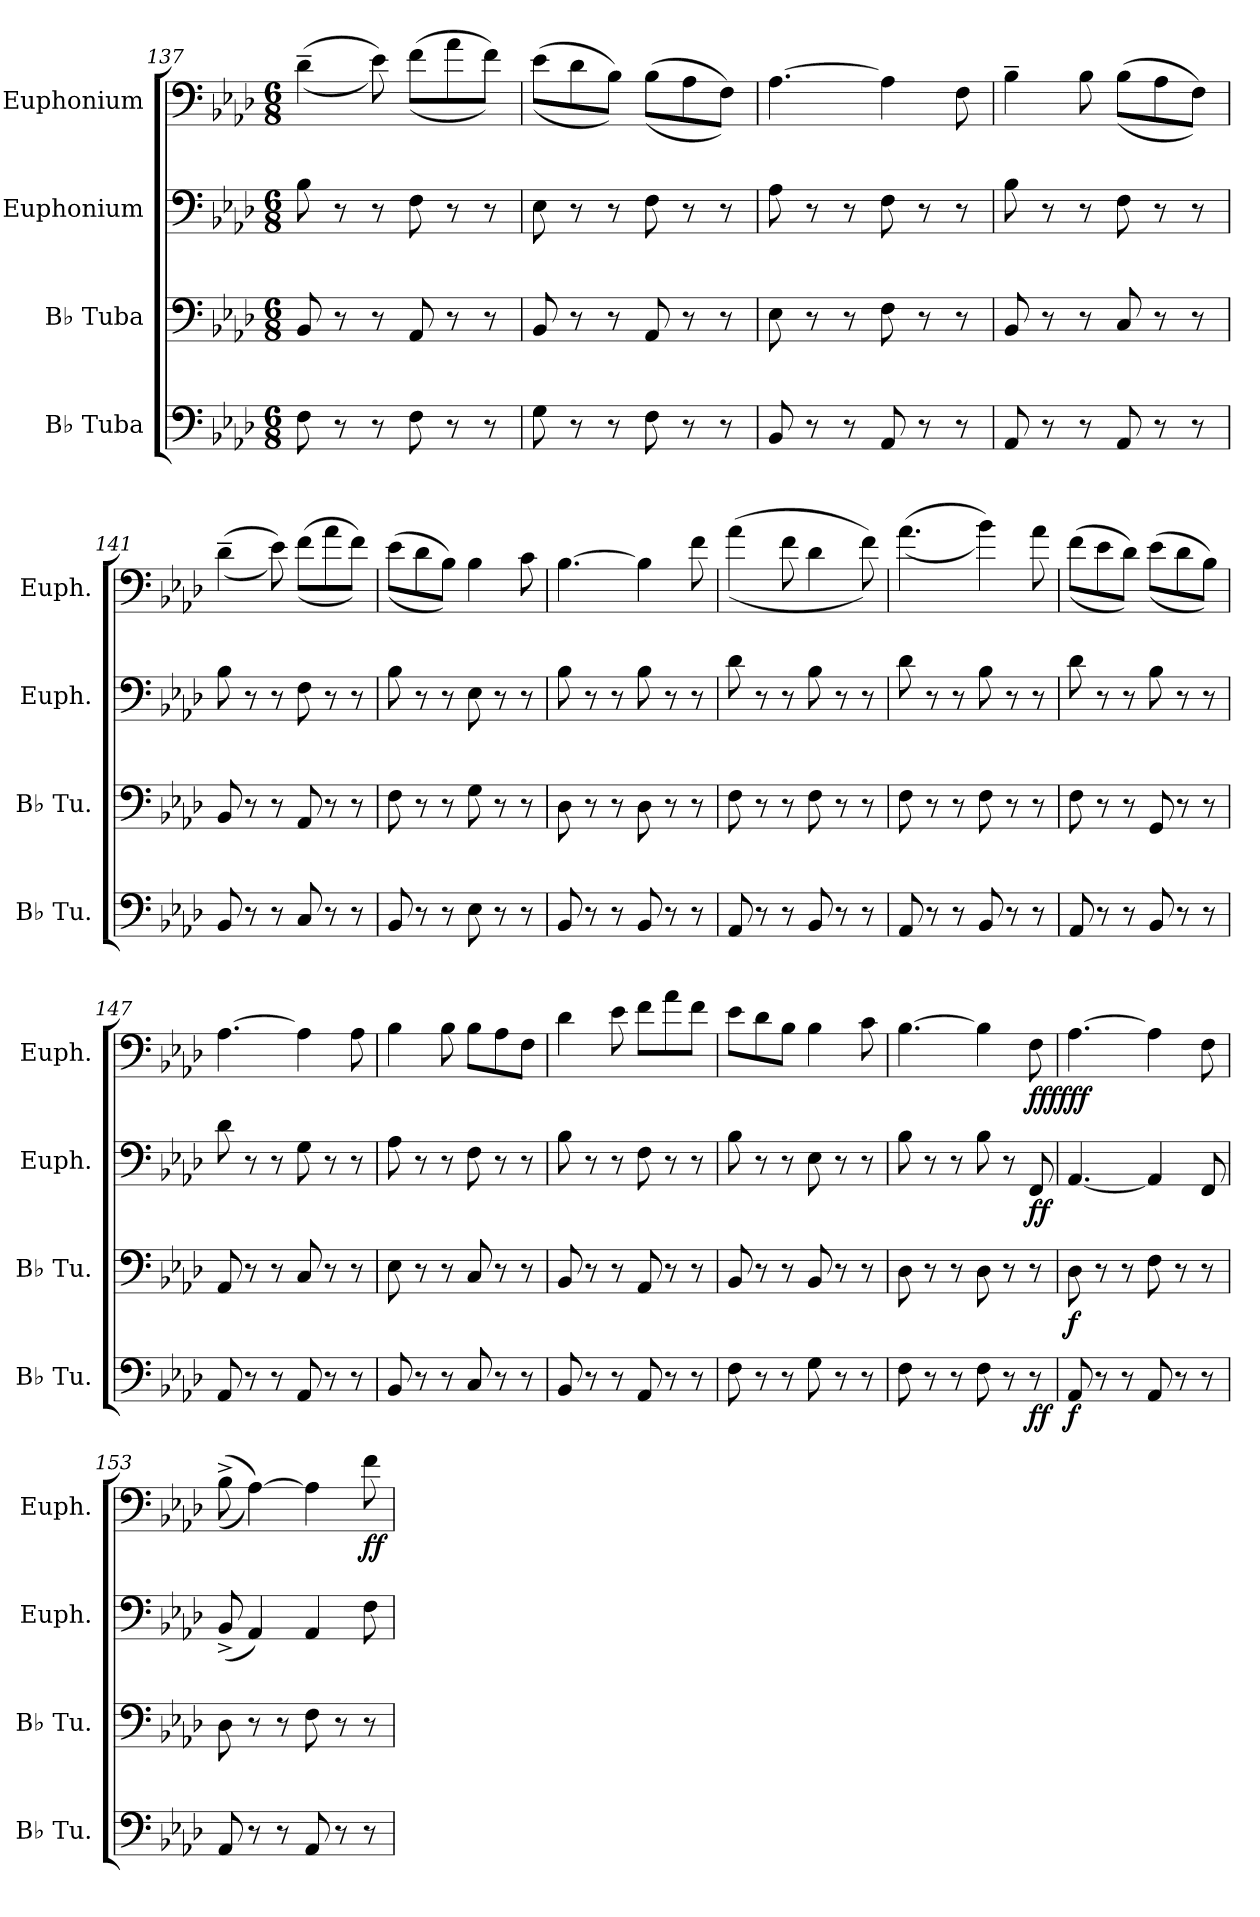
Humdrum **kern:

**kern	**dynam	**kern	**dynam	**kern	**dynam	**kern	**dynam
*part4	*part4	*part3	*part3	*part2	*part2	*part1	*part1
*staff4	*staff4	*staff3	*staff3	*staff2	*staff2	*staff1	*staff1
*I"B♭ Tuba	*	*I"B♭ Tuba	*	*I"Euphonium	*	*I"Euphonium	*
*I'B♭ Tu.	*	*I'B♭ Tu.	*	*I'Euph.	*	*I'Euph.	*
!!LO:LB:g=z
*clefF4	*	*clefF4	*	*clefF4	*	*clefF4	*
*k[b-e-a-d-]	*	*k[b-e-a-d-]	*	*k[b-e-a-d-]	*	*k[b-e-a-d-]	*
*M6/8	*	*M6/8	*	*M6/8	*	*M6/8	*
=137	=137	=137	=137	=137	=137	=137	=137
8F\	.	8BB-/	.	8B-\	.	((4d-~\	.
8r	.	8r	.	8r	.	.	.
8r	.	8r	.	8r	.	8e-\))	.
8F\	.	8AA-/	.	8F\	.	((8f\L	.
8r	.	8r	.	8r	.	8a-\	.
8r	.	8r	.	8r	.	8f\J))	.
=138	=138	=138	=138	=138	=138	=138	=138
8G\	.	8BB-/	.	8E-\	.	((8e-\L	.
8r	.	8r	.	8r	.	8d-\	.
8r	.	8r	.	8r	.	8B-\J))	.
8F\	.	8AA-/	.	8F\	.	((8B-\L	.
8r	.	8r	.	8r	.	8A-\	.
8r	.	8r	.	8r	.	8F\J))	.
=139	=139	=139	=139	=139	=139	=139	=139
8BB-/	.	8E-\	.	8A-\	.	[4.A-\	.
8r	.	8r	.	8r	.	.	.
8r	.	8r	.	8r	.	.	.
8AA-/	.	8F\	.	8F\	.	4A-\]	.
8r	.	8r	.	8r	.	.	.
8r	.	8r	.	8r	.	8F\	.
=140	=140	=140	=140	=140	=140	=140	=140
8AA-/	.	8BB-/	.	8B-\	.	4B-~\	.
8r	.	8r	.	8r	.	.	.
8r	.	8r	.	8r	.	8B-\	.
8AA-/	.	8C/	.	8F\	.	((8B-\L	.
8r	.	8r	.	8r	.	8A-\	.
8r	.	8r	.	8r	.	8F\J))	.
=141	=141	=141	=141	=141	=141	=141	=141
8BB-/	.	8BB-/	.	8B-\	.	((4d-~\	.
8r	.	8r	.	8r	.	.	.
8r	.	8r	.	8r	.	8e-\))	.
8C/	.	8AA-/	.	8F\	.	((8f\L	.
8r	.	8r	.	8r	.	8a-\	.
8r	.	8r	.	8r	.	8f\J))	.
!!LO:LB:g=z
=142	=142	=142	=142	=142	=142	=142	=142
8BB-/	.	8F\	.	8B-\	.	((8e-\L	.
8r	.	8r	.	8r	.	8d-\	.
8r	.	8r	.	8r	.	8B-\J))	.
8E-\	.	8G\	.	8E-\	.	4B-\	.
8r	.	8r	.	8r	.	.	.
8r	.	8r	.	8r	.	8c\	.
=143	=143	=143	=143	=143	=143	=143	=143
8BB-/	.	8D-\	.	8B-\	.	[4.B-\	.
8r	.	8r	.	8r	.	.	.
8r	.	8r	.	8r	.	.	.
8BB-/	.	8D-\	.	8B-\	.	4B-\]	.
8r	.	8r	.	8r	.	.	.
8r	.	8r	.	8r	.	8f\	.
=144	=144	=144	=144	=144	=144	=144	=144
8AA-/	.	8F\	.	8d-\	.	((4a-\	.
8r	.	8r	.	8r	.	.	.
8r	.	8r	.	8r	.	8f\	.
8BB-/	.	8F\	.	8B-\	.	4d-\	.
8r	.	8r	.	8r	.	.	.
8r	.	8r	.	8r	.	8f\))	.
=145	=145	=145	=145	=145	=145	=145	=145
8AA-/	.	8F\	.	8d-\	.	((4.a-\	.
8r	.	8r	.	8r	.	.	.
8r	.	8r	.	8r	.	.	.
8BB-/	.	8F\	.	8B-\	.	4b-\))	.
8r	.	8r	.	8r	.	.	.
8r	.	8r	.	8r	.	8a-\	.
=146	=146	=146	=146	=146	=146	=146	=146
8AA-/	.	8F\	.	8d-\	.	((8f\L	.
8r	.	8r	.	8r	.	8e-\	.
8r	.	8r	.	8r	.	8d-\J))	.
8BB-/	.	8GG/	.	8B-\	.	((8e-\L	.
8r	.	8r	.	8r	.	8d-\	.
8r	.	8r	.	8r	.	8B-\J))	.
!!LO:PB:g=z
=147	=147	=147	=147	=147	=147	=147	=147
8AA-/	.	8AA-/	.	8d-\	.	[4.A-\	.
8r	.	8r	.	8r	.	.	.
8r	.	8r	.	8r	.	.	.
8AA-/	.	8C/	.	8G\	.	4A-\]	.
8r	.	8r	.	8r	.	.	.
8r	.	8r	.	8r	.	8A-\	.
=148	=148	=148	=148	=148	=148	=148	=148
8BB-/	.	8E-\	.	8A-\	.	4B-\	.
8r	.	8r	.	8r	.	.	.
8r	.	8r	.	8r	.	8B-\	.
8C/	.	8C/	.	8F\	.	8B-\L	.
8r	.	8r	.	8r	.	8A-\	.
8r	.	8r	.	8r	.	8F\J	.
=149	=149	=149	=149	=149	=149	=149	=149
8BB-/	.	8BB-/	.	8B-\	.	4d-\	.
8r	.	8r	.	8r	.	.	.
8r	.	8r	.	8r	.	8e-\	.
8AA-/	.	8AA-/	.	8F\	.	8f\L	.
8r	.	8r	.	8r	.	8a-\	.
8r	.	8r	.	8r	.	8f\J	.
=150	=150	=150	=150	=150	=150	=150	=150
8F\	.	8BB-/	.	8B-\	.	8e-\L	.
8r	.	8r	.	8r	.	8d-\	.
8r	.	8r	.	8r	.	8B-\J	.
8G\	.	8BB-/	.	8E-\	.	4B-\	.
8r	.	8r	.	8r	.	.	.
8r	.	8r	.	8r	.	8c\	.
=151	=151	=151	=151	=151	=151	=151	=151
8F\	.	8D-\	.	8B-\	.	[4.B-\	.
8r	.	8r	.	8r	.	.	.
8r	.	8r	.	8r	.	.	.
8F\	.	8D-\	.	8B-\	.	4B-\]	.
8r	.	8r	.	8r	.	.	.
!	!LO:DY:b	!	!	!	!LO:DY:b	!	!LO:DY:b
!	!	!	!	!	!	!	!LO:DY:n=1:b
!	!	!	!	!	!	!	!LO:DY:n=2:b
8r	ff	8r	.	8FF/	ff	8F\	ff ff ff
!!LO:LB:g=z
=152	=152	=152	=152	=152	=152	=152	=152
!	!LO:DY:b	!	!LO:DY:b	!	!	!	!
8AA-/	f	8D-\	f	[4.AA-/	.	[4.A-\	.
8r	.	8r	.	.	.	.	.
8r	.	8r	.	.	.	.	.
8AA-/	.	8F\	.	4AA-/]	.	4A-\]	.
8r	.	8r	.	.	.	.	.
8r	.	8r	.	8FF/	.	8F\	.
=153	=153	=153	=153	=153	=153	=153	=153
8AA-/	.	8D-\	.	(8BB-^/	.	((8B-^\	.
8r	.	8r	.	4AA-/)	.	[4A-\))	.
8r	.	8r	.	.	.	.	.
8AA-/	.	8F\	.	4AA-/	.	4A-\]	.
8r	.	8r	.	.	.	.	.
!	!	!	!	!	!	!	!LO:DY:b
8r	.	8r	.	8F\	.	8f\	ff
=	=	=	=	=	=	=	=
*-	*-	*-	*-	*-	*-	*-	*-
